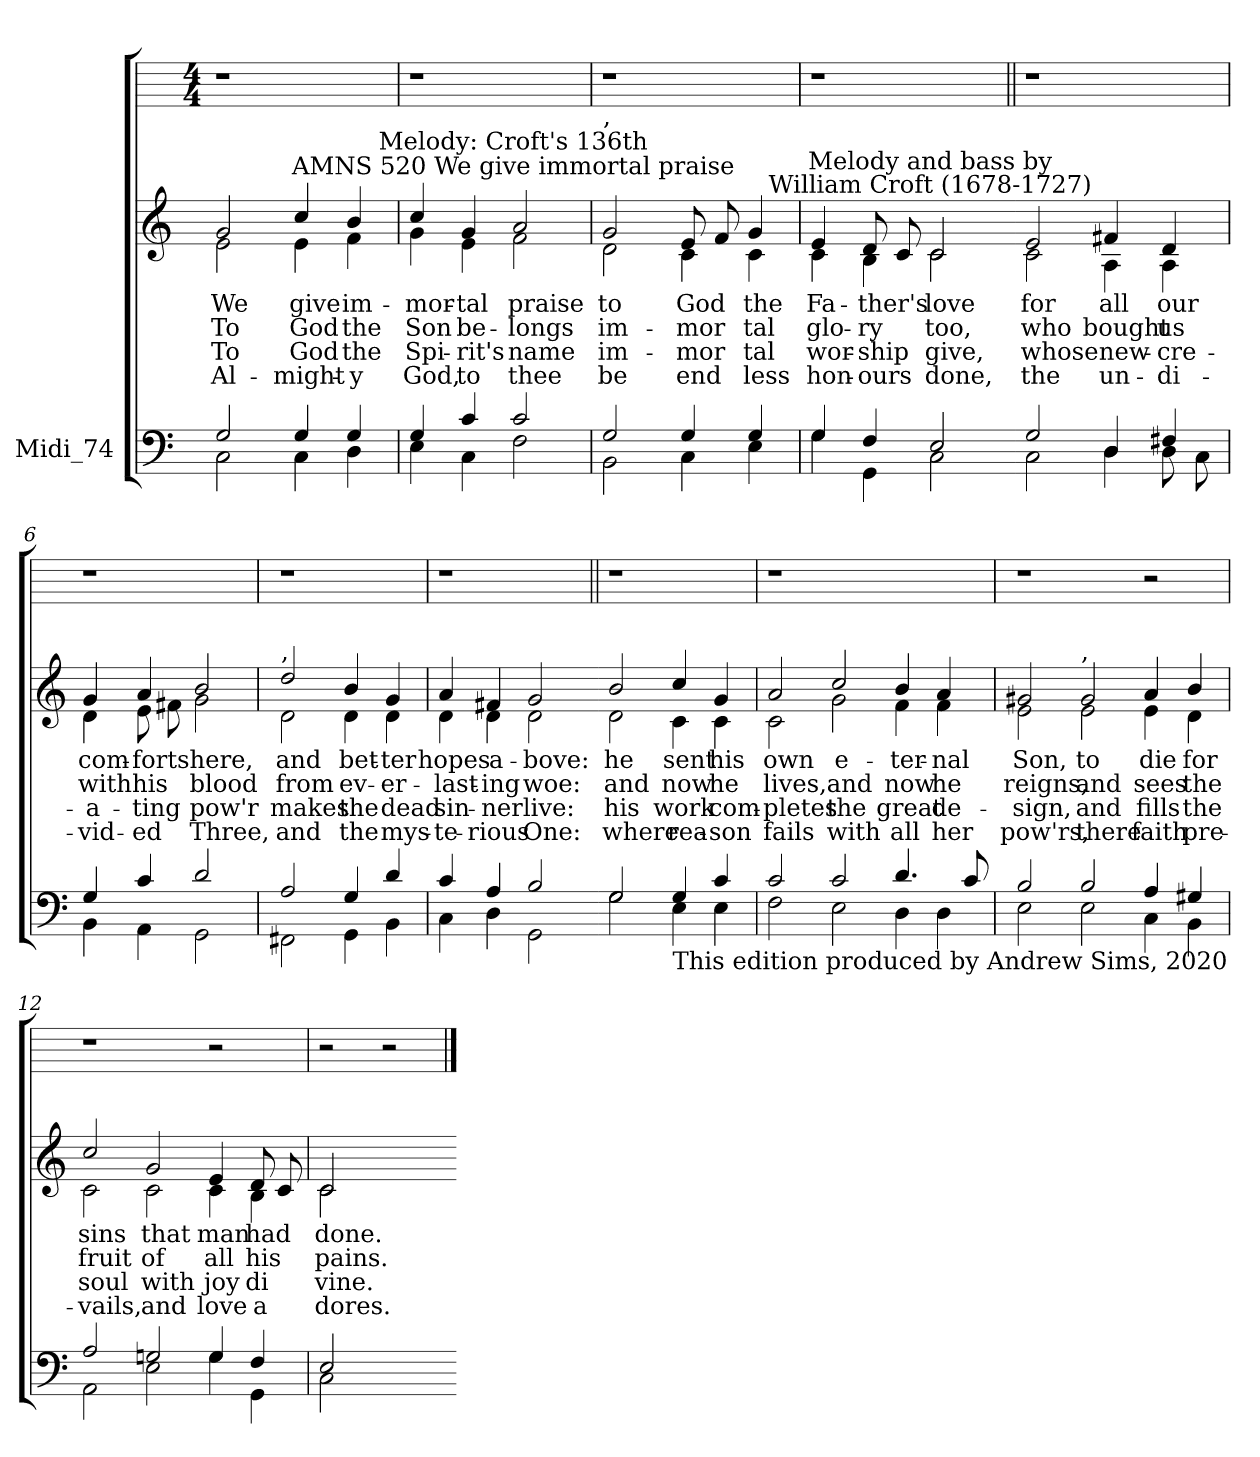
**kern	**kern	**text	**text	**text	**text	**kern
*part3	*part2	*part2	*part2	*part2	*part2	*part1
*staff3	*staff2	*staff2	*staff2	*staff2	*staff2	*staff1
*I"Midi_74	*	*	*	*	*	*
*clefF4	*clefG2	*	*	*	*	*
*k[]	*k[]	*	*	*	*	*
*C:	*C:	*	*	*	*	*
*	*	*	*	*	*	*M4/4
=1	=1	=1	=1	=1	=1	=1
*^	*	*	*	*	*	*
!	!	!LO:TX:a:cj:t=Isaac Watts\n(1674-1748)	!	!	!	!	!
!	!	!	!LO:LY:b	!LO:LY:b	!LO:LY:b	!LO:LY:b	!
*	*	*^	*	*	*	*	*
2G/	2C\	2g/	2e\	We	To	To	Al-	1r
!	!	!	!	!LO:LY:b	!LO:LY:b	!LO:LY:b	!LO:LY:b	!
4G/	4C\	4cc/	4e\	-give	God	God	might-	.
!	!	!	!	!LO:LY:b	!LO:LY:b	!LO:LY:b	!LO:LY:b	!
4G/	4D\	4b/	4f\	-im-	-the	the	y	.
=2	=2	=2	=2	=2	=2	=2	=2	=2
!	!	!	!	!LO:LY:b	!LO:LY:b	!LO:LY:b	!LO:LY:b	!
4G/	4E\	4cc/	4g\	mor-	-Son	Spi-	-God,	1r
!	!	!	!	!LO:LY:b	!LO:LY:b	!LO:LY:b	!LO:LY:b	!
4c/	4C\	4g/	4e\	tal	be-	-rit's	to	.
!	!	!LO:TX:a:cj:t=AMNS 520 We give immortal praise	!	!	!	!	!	!
!	!	!LO:TX:a:cj:t=Melody&colon; Croft's 136th	!	!	!	!	!	!
!	!	!	!	!LO:LY:b	!LO:LY:b	!LO:LY:b	!LO:LY:b	!
2c/	2F\	2a/	2f\	praise	longs	name	thee	.
=3	=3	=3	=3	=3	=3	=3	=3	=3
!	!	!LO:TX:a:t=,	!	!	!	!	!	!
!	!	!	!	!LO:LY:b	!LO:LY:b	!LO:LY:b	!LO:LY:b	!
2G/	2BB\	2g/	2d\	to	im-	-im-	-be	1r
!	!	!	!	!LO:LY:b	!LO:LY:b	!LO:LY:b	!LO:LY:b	!
4G/	4C\	8e/	4c\	God	mor	mor	end	.
.	.	8f/	.	.	.	.	.	.
!	!	!	!	!LO:LY:b	!LO:LY:b	!LO:LY:b	!LO:LY:b	!
4G/	4E\	4g/	4c\	the	tal	tal	less	.
=4	=4	=4	=4	=4	=4	=4	=4	=4
!	!	!	!	!LO:LY:b	!LO:LY:b	!LO:LY:b	!LO:LY:b	!
4G/	4G\	4e/	4c\	Fa-	-glo-	-wor-	-hon-	1r
!	!	!	!	!LO:LY:b	!LO:LY:b	!LO:LY:b	!LO:LY:b	!
4F/	4GG\	8d/	4B\	-ther's	ry	ship	ours	.
.	.	8c/	.	.	.	.	.	.
!	!	!LO:TX:a:cj:t=Melody and bass by\nWilliam Croft (1678-1727)	!	!	!	!	!	!
!	!	!	!	!LO:LY:b	!LO:LY:b	!LO:LY:b	!LO:LY:b	!
2E/	2C\	2c/	2c\	love	too,	give,	done,	.
!!LO:LB:g=z
=5-	=5-	=5-	=5-	=5||	=5||	=5||	=5||	=5||
!	!	!	!	!LO:LY:b	!LO:LY:b	!LO:LY:b	!LO:LY:b	!
2G/	2C\	2e/	2c\	for	who	whose	the	1r
!	!	!	!	!LO:LY:b	!LO:LY:b	!LO:LY:b	!LO:LY:b	!
4D/	4D\	4f#X/	4A\	all	bought	new-	-un-	.
!	!	!	!	!LO:LY:b	!LO:LY:b	!LO:LY:b	!LO:LY:b	!
4F#X/	8D\	4d/	4A\	-our	us	cre-	-di-	.
.	8C\	.	.	.	.	.	.	.
=6	=6	=6	=6	=6	=6	=6	=6	=6
!	!	!	!	!LO:LY:b	!LO:LY:b	!LO:LY:b	!LO:LY:b	!
4G/	4BB\	4g/	4d\	-com-	-with	a-	-vid-	1r
!	!	!	!	!LO:LY:b	!LO:LY:b	!LO:LY:b	!LO:LY:b	!
4c/	4AA\	4a/	8e\	-forts	his	ting	ed	.
.	.	.	8f#X\	.	.	.	.	.
!	!	!	!	!LO:LY:b	!LO:LY:b	!LO:LY:b	!LO:LY:b	!
2d/	2GG\	2b/	2g\	here,	blood	pow'r	Three,	.
=7	=7	=7	=7	=7	=7	=7	=7	=7
!	!	!LO:TX:a:t=,	!	!	!	!	!	!
!	!	!	!	!LO:LY:b	!LO:LY:b	!LO:LY:b	!LO:LY:b	!
2A/	2FF#X\	2dd/	2d\	and	from	makes	and	1r
!	!	!	!	!LO:LY:b	!LO:LY:b	!LO:LY:b	!LO:LY:b	!
4G/	4GG\	4b/	4d\	bet-	-ev-	-the	the	.
!	!	!	!	!LO:LY:b	!LO:LY:b	!LO:LY:b	!LO:LY:b	!
4d	4BB\	4g/	4d\	ter	er-	-dead	mys-	.
=8	=8	=8	=8	=8	=8	=8	=8	=8
!	!	!	!	!LO:LY:b	!LO:LY:b	!LO:LY:b	!LO:LY:b	!
4c/	4C\	4a/	4d\	-hopes	last-	-sin-	-te-	1r
!	!	!	!	!LO:LY:b	!LO:LY:b	!LO:LY:b	!LO:LY:b	!
4A/	4D\	4f#X/	4d\	-a-	-ing	ner	rious	.
!	!	!	!	!LO:LY:b	!LO:LY:b	!LO:LY:b	!LO:LY:b	!
2B/	2GG\	2g/	2d\	bove:	woe:	live:	One:	.
!!LO:LB:g=z
=9-	=9-	=9-	=9-	=9||	=9||	=9||	=9||	=9||
!	!	!	!	!LO:LY:b	!LO:LY:b	!LO:LY:b	!LO:LY:b	!
2G/	2G\	2b/	2d\	he	and	his	where	1r
!LO:TX:b:t=This edition produced by Andrew Sims, 2020	!	!	!	!	!	!	!	!
!	!	!	!	!LO:LY:b	!LO:LY:b	!LO:LY:b	!LO:LY:b	!
4G/	4E\	4cc/	4c\	sent	now	work	rea-	.
!	!	!	!	!LO:LY:b	!LO:LY:b	!LO:LY:b	!LO:LY:b	!
4c/	4E\	4g/	4c\	-his	he	com-	-son	.
=10	=10	=10	=10	=10	=10	=10	=10	=10
!	!	!	!	!LO:LY:b	!LO:LY:b	!LO:LY:b	!LO:LY:b	!
2c/	2F\	2a/	2c\	own	lives,	pletes	fails	1r
!	!	!	!	!LO:LY:b	!LO:LY:b	!LO:LY:b	!LO:LY:b	!
2c/	2E\	2cc/	2g\	e-	-and	the	with	.
!	!	!	!	!LO:LY:b	!LO:LY:b	!LO:LY:b	!LO:LY:b	!
4.d/	4D\	4b/	4f\	ter-	-now	great	all	2ryy
!	!	!	!	!LO:LY:b	!LO:LY:b	!LO:LY:b	!LO:LY:b	!
.	4D\	4a/	4f\	nal	he	de-	-her	.
8c/	.	.	.	.	.	.	.	.
=11	=11	=11	=11	=11	=11	=11	=11	=11
!	!	!	!	!LO:LY:b	!LO:LY:b	!LO:LY:b	!LO:LY:b	!
2B/	2E\	2g#X/	2e\	Son,	reigns,	sign,	pow'rs,	1r
!	!	!LO:TX:a:t=,	!	!	!	!	!	!
!	!	!	!	!LO:LY:b	!LO:LY:b	!LO:LY:b	!LO:LY:b	!
2B/	2E\	2g#/	2e\	to	and	and	there	.
!	!	!	!	!LO:LY:b	!LO:LY:b	!LO:LY:b	!LO:LY:b	!
4A/	4C\	4a/	4e\	die	sees	fills	faith	2r
!	!	!	!	!LO:LY:b	!LO:LY:b	!LO:LY:b	!LO:LY:b	!
4G#X/	4BB\	4b/	4d\	for	the	the	pre-	.
=12	=12	=12	=12	=12	=12	=12	=12	=12
!	!	!	!	!LO:LY:b	!LO:LY:b	!LO:LY:b	!LO:LY:b	!
2A/	2AA\	2cc/	2c\	-sins	fruit	soul	vails,	1r
!	!	!	!	!LO:LY:b	!LO:LY:b	!LO:LY:b	!LO:LY:b	!
2Gn/	2E\	2g/	2c\	that	of	with	and	.
!	!	!	!	!LO:LY:b	!LO:LY:b	!LO:LY:b	!LO:LY:b	!
4G/	4G\	4e/	4c\	man	all	joy	love	2r
!	!	!	!	!LO:LY:b	!LO:LY:b	!LO:LY:b	!LO:LY:b	!
4F/	4GG\	8d/	4B\	had	his	di	a	.
.	.	8c/	.	.	.	.	.	.
=13	=13	=13	=13	=13	=13	=13	=13	=13
!	!	!	!	!LO:LY:b	!LO:LY:b	!LO:LY:b	!LO:LY:b	!
2E/	2C\	2c/	2c\	done.	pains.	vine.	dores.	2r
2ryy	2ryy	2ryy	2ryy	.	.	.	.	2r
*v	*v	*	*	*	*	*	*	*
*	*v	*v	*	*	*	*	*
=-	=-	==	==	==	==	==
*-	*-	*-	*-	*-	*-	*-
